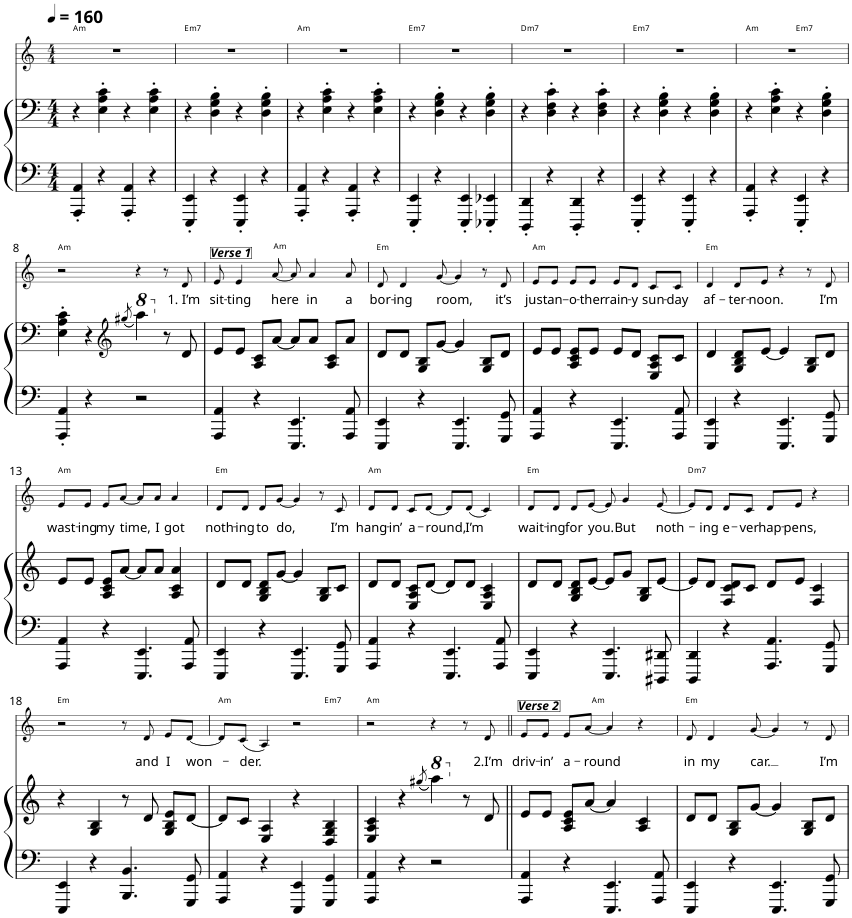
**kern	**kern	**kern	**text	**harte
*part2	*part2	*part1	*part1	*part1
*staff3	*staff2	*staff1	*staff1	*
*I"Piano	*	*I"Voice	*	*
*I'Pno	*	*	*	*
*	*	*stria5	*	*
*clefF4	*clefF4	*clefG2	*	*
*k[]	*k[]	*k[]	*	*
*M4/4	*M4/4	*M4/4	*	*
*MM160	*MM160	*MM160	*	*
=1	=1	=1	=1	=1
!	!	!	!	!LO:H:kt=m
4AAA/' 4AA/'	4r	1r	.	A:min
4r	4E\' 4A\' 4c\'	.	.	.
4AAA/' 4AA/'	4r	.	.	.
4r	4E\' 4A\' 4c\'	.	.	.
=2	=2	=2	=2	=2
!	!	!	!	!LO:H:kt=m7
4EEE/' 4EE/'	4r	1r	.	E:min7
4r	4D\' 4G\' 4B\'	.	.	.
4EEE/' 4EE/'	4r	.	.	.
4r	4D\' 4G\' 4B\'	.	.	.
=3	=3	=3	=3	=3
!	!	!	!	!LO:H:kt=m
4AAA/' 4AA/'	4r	1r	.	A:min
4r	4E\' 4A\' 4c\'	.	.	.
4AAA/' 4AA/'	4r	.	.	.
4r	4E\' 4A\' 4c\'	.	.	.
=4	=4	=4	=4	=4
!	!	!	!	!LO:H:kt=m7
4EEE/' 4EE/'	4r	1r	.	E:min7
4r	4D\' 4G\' 4B\'	.	.	.
4EEE/' 4EE/'	4r	.	.	.
4EEE-X/' 4EE-X/'	4D\' 4G\' 4B\'	.	.	.
=5	=5	=5	=5	=5
!	!	!	!	!LO:H:kt=m7
4DDD/' 4DD/'	4r	1r	.	D:min7
4r	4D\' 4F\' 4c\'	.	.	.
4DDD/' 4DD/'	4r	.	.	.
4r	4D\' 4F\' 4c\'	.	.	.
=6	=6	=6	=6	=6
!	!	!	!	!LO:H:kt=m7
4EEE/' 4EE/'	4r	1r	.	E:min7
4r	4D\' 4G\' 4B\'	.	.	.
4EEE/' 4EE/'	4r	.	.	.
4r	4D\' 4G\' 4B\'	.	.	.
=7	=7	=7	=7	=7
!	!	!	!	!LO:H:kt=m
*	*	*^	*	*
4AAA/' 4AA/'	4r	1r	2ryy	.	A:min
4r	4E\' 4A\' 4c\'	.	.	.	.
!	!	!	!	!	!LO:H:kt=m7
4EEE/' 4EE/'	4r	.	2ryy	.	E:min7
4r	4D\' 4G\' 4B\'	.	.	.	.
!!LO:LB:g=z
=8	=8	=8	=8	=8	=8
!	!	!	!	!	!LO:H:kt=m
*	*	*v	*v	*	*
4AAA/' 4AA/'	4E\' 4A\' 4c\'	2r	.	A:min
4r	4r	.	.	.
*	*clefG2	*	*	*
.	(8qggg#X/	.	.	.
2r	4aaa\)	4r	.	.
.	8r	8r	.	.
!	!	!	!LO:LY:b	!
.	8d/	8d/	1. I’m	.
=9	=9	=9	=9	=9
!	!	!LO:TX:a:Bi:t=Verse 1	!	!
!	!	!	!LO:LY:b	!LO:H:kt=m
4AAA/ 4AA/	8e/L	8e/	sit-	A:min
!	!	!	!LO:LY:b	!
.	8e/J	4e/	-ting	.
4r	8A/ 8c/L	.	.	.
!	!	!	!LO:LY:b	!
.	[8a/J	[8a/	here	.
4.EEE/ 4.EE/	8a/L]	8a/]	.	.
!	!	!	!LO:LY:b	!
.	8a/J	4a/	in	.
.	8A/ 8c/L	.	.	.
!	!	!	!LO:LY:b	!
8AAA/ 8AA/	8a/J	8a/	a	.
=10	=10	=10	=10	=10
!	!	!	!LO:LY:b	!LO:H:kt=m
4EEE/ 4EE/	8d/L	8d/	bor-	E:min
!	!	!	!LO:LY:b	!
.	8d/J	4d/	-ing	.
4r	8G/ 8B/L	.	.	.
!	!	!	!LO:LY:b	!
.	[8g/J	[8g/	room,	.
4.EEE/ 4.EE/	4g/]	4g/]	.	.
.	8G/ 8B/L	8r	.	.
!	!	!	!LO:LY:b	!
8GGG/ 8GG/	8d/J	8d/	it’s	.
=11	=11	=11	=11	=11
!	!	!	!LO:LY:b	!LO:H:kt=m
4AAA/ 4AA/	8e/L	8e/L	just	A:min
!	!	!	!LO:LY:b	!
.	8e/J	8e/J	an-	.
!	!	!	!LO:LY:b	!
4r	8A/ 8c/ 8e/L	8e/L	-o-	.
!	!	!	!LO:LY:b	!
.	8e/J	8e/J	-ther	.
!	!	!	!LO:LY:b	!
4.EEE/ 4.EE/	8e/L	8e/L	rain-	.
!	!	!	!LO:LY:b	!
.	8d/J	8d/J	-y	.
!	!	!	!LO:LY:b	!
.	8E/ 8A/ 8c/L	8c/L	sun-	.
!	!	!	!LO:LY:b	!
8AAA/ 8AA/	8c/J	8c/J	-day	.
=12	=12	=12	=12	=12
!	!	!	!LO:LY:b	!LO:H:kt=m
4EEE/ 4EE/	4d/	4d/	af-	E:min
!	!	!	!LO:LY:b	!
4r	8G/ 8B/ 8d/L	8d/L	-ter-	.
!	!	!	!LO:LY:b	!
.	[8e/J	8e/J	-noon.	.
4.EEE/ 4.EE/	4e/]	4r	.	.
.	8G/ 8B/L	8r	.	.
!	!	!	!LO:LY:b	!
8GGG/ 8GG/	8d/J	8d/	I’m	.
!!LO:LB:g=z
=13	=13	=13	=13	=13
!	!	!	!LO:LY:b	!LO:H:kt=m
4AAA/ 4AA/	8e/L	8e/L	wast-	A:min
!	!	!	!LO:LY:b	!
.	8e/J	8e/J	-ing	.
!	!	!	!LO:LY:b	!
4r	8A/ 8c/ 8e/L	8e/L	my	.
!	!	!	!LO:LY:b	!
.	[8a/J	[8a/J	time,	.
4.EEE/ 4.EE/	8a/L]	8a/L]	.	.
!	!	!	!LO:LY:b	!
.	8a/J	8a/J	I	.
!	!	!	!LO:LY:b	!
.	4A/ 4c/ 4a/	4a/	got	.
8AAA/ 8AA/	.	.	.	.
=14	=14	=14	=14	=14
!	!	!	!LO:LY:b	!LO:H:kt=m
4EEE/ 4EE/	8d/L	8d/L	noth-	E:min
!	!	!	!LO:LY:b	!
.	8d/J	8d/J	-ing	.
!	!	!	!LO:LY:b	!
4r	8G/ 8B/ 8d/L	8d/L	to	.
!	!	!	!LO:LY:b	!
.	[8g/J	[8g/J	do,	.
4.EEE/ 4.EE/	4g/]	4g/]	.	.
.	8G/ 8B/L	8r	.	.
!	!	!	!LO:LY:b	!
8GGG/ 8GG/	8c/J	8c/	I’m	.
=15	=15	=15	=15	=15
!	!	!	!LO:LY:b	!LO:H:kt=m
4AAA/ 4AA/	8d/L	8d/L	hang-	A:min
!	!	!	!LO:LY:b	!
.	8d/J	8d/J	-in’	.
!	!	!	!LO:LY:b	!
4r	8E/ 8A/ 8c/L	8c/L	a-	.
!	!	!	!LO:LY:b	!
.	[8d/J	[8d/J	-round,	.
4.EEE/ 4.EE/	8d/L]	8d/L]	.	.
!	!	!	!LO:LY:b	!
.	8d/J	(8d/J	I’m	.
.	4E/ 4A/ 4c/	4c/)	.	.
8AAA/ 8AA/	.	.	.	.
=16	=16	=16	=16	=16
!	!	!	!LO:LY:b	!LO:H:kt=m
4EEE/ 4EE/	8d/L	8d/L	wait-	E:min
!	!	!	!LO:LY:b	!
.	8d/J	8d/J	-ing	.
!	!	!	!LO:LY:b	!
4r	8G/ 8B/ 8d/L	8d/L	for	.
!	!	!	!LO:LY:b	!
.	[8e/J	[8e/J	you.	.
4.EEE/ 4.EE/	8e/L]	8e/]	.	.
!	!	!	!LO:LY:b	!
.	8g/J	4g/	But	.
.	8G/ 8B/L	.	.	.
!	!	!	!LO:LY:b	!
8DDD#X/ 8DD#X/	[8e/J	[8e/	noth-	.
=17	=17	=17	=17	=17
!	!	!	!	!LO:H:kt=m7
4DDD/ 4DD/	8e/L]	8e/L]	.	D:min7
!	!	!	!LO:LY:b	!
.	8d/J	8d/J	-ing	.
!	!	!	!LO:LY:b	!
4r	8F/ 8c/ 8d/L	8d/L	e-	.
!	!	!	!LO:LY:b	!
.	8c/J	8c/J	-ver	.
!	!	!	!LO:LY:b	!
4.AAA/ 4.AA/	8d/L	8d/L	hap-	.
!	!	!	!LO:LY:b	!
.	8e/J	8e/J	-pens,	.
.	4F/ 4c/	4r	.	.
8GGG/ 8GG/	.	.	.	.
!!LO:LB:g=z
=18	=18	=18	=18	=18
!	!	!	!	!LO:H:kt=m
4EEE/ 4EE/	4r	2r	.	E:min
4r	4G/ 4B/	.	.	.
4.BBB/ 4.BB/	8r	8r	.	.
!	!	!	!LO:LY:b	!
.	8d/	8d/	and	.
!	!	!	!LO:LY:b	!
.	8G/ 8B/ 8e/L	8e/L	I	.
!	!	!	!LO:LY:b	!
8GGG/ 8GG/	[8d/J	[8d/J	won-	.
=19	=19	=19	=19	=19
!	!	!	!	!LO:H:kt=m
*	*	*^	*	*
4AAA/ 4AA/	8d/L]	8d/L]	2.ryy	.	A:min
!	!	!	!	!LO:LY:b	!
.	8c/J	(8c/J	.	-der.	.
4r	4E/ 4A/	4A/)	.	.	.
4EEE/ 4EE/	4r	2r	.	.	.
!	!	!	!	!	!LO:H:kt=m7
4GGG/ 4GG/	4D/ 4G/ 4B/	.	4ryy	.	E:min7
=20	=20	=20	=20	=20	=20
!	!	!	!	!	!LO:H:kt=m
*	*	*v	*v	*	*
4AAA/ 4AA/	4E/ 4A/ 4c/	2r	.	A:min
4r	4r	.	.	.
.	(8qggg#X/	.	.	.
2r	4aaa\)	4r	.	.
.	8r	8r	.	.
!	!	!	!LO:LY:b	!
.	8d/	8d/	2.I’m	.
=21||	=21||	=21||	=21||	=21||
!	!	!LO:TX:a:Bi:t=Verse 2	!	!
!	!	!	!LO:LY:b	!LO:H:kt=m
4AAA/ 4AA/	8e/L	8e/L	driv-	A:min
!	!	!	!LO:LY:b	!
.	8e/J	8e/J	-in’	.
!	!	!	!LO:LY:b	!
4r	8A/ 8c/ 8e/L	8e/L	a-	.
!	!	!	!LO:LY:b	!
.	[8a/J	[8a/J	-round	.
4.EEE/ 4.EE/	4a/]	4a/]	.	.
.	4A/ 4c/	4r	.	.
8AAA/ 8AA/	.	.	.	.
=22	=22	=22	=22	=22
!	!	!	!LO:LY:b	!LO:H:kt=m
4EEE/ 4EE/	8d/L	8d/	in	E:min
!	!	!	!LO:LY:b	!
.	8d/J	4d/	my	.
4r	8G/ 8B/L	.	.	.
!	!	!	!LO:LY:b	!
.	[8g/J	[8g/	car.	.
4.EEE/ 4.EE/	4g/]	4g/]	.	.
.	8G/ 8B/L	8r	.	.
!	!	!	!LO:LY:b	!
8GGG/ 8GG/	8d/J	8d/	I’m	.
=	=	=	=	=
*-	*-	*-	*-	*-
